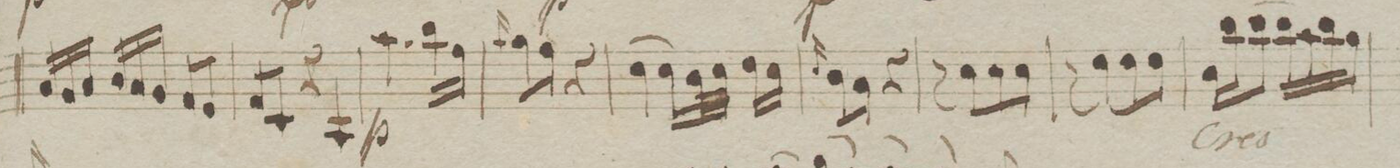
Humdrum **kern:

**kern	**dynam
*I"Violin 2do	*
*clefG2	*
*k[b-]	*
*M2/4	*
24a/LL	.
24g/	.
24a/JJ	.
24b-\LL	.
24a/	.
24g/JJ	.
8f/L	.
8e/J	.
=36	=36
8f/L	.
8c/J	.
8r	.
8A/	.
=37	=37
4.aa\	p
16bb-\LL	.
16ff\JJ	.
=38	=38
16qqaa/	.
8gg\L	.
8ff\J	.
4r	.
=39	=39
[4cc\	.
16cc\LL]	.
32b-\L	.
32cc\JJJ	.
16dd\LL	.
16cc\JJ	.
=40	=40
16qqcc/	.
8b-\L	.
8a\J	.
4r	.
=41	=41
8r	.
8cc\L	.
8cc\	.
8cc\J	.
=42	=42
8r	.
8dd\L	.
8dd\	.
8dd\J	.
=43	=43
16b-\LL	<
16bb-\J	.
[8bb-\J	.
16bb-\LL]	.
16aa\	.
16bb-\	.
16gg\JJ	.
=44	=44
*-	*-
